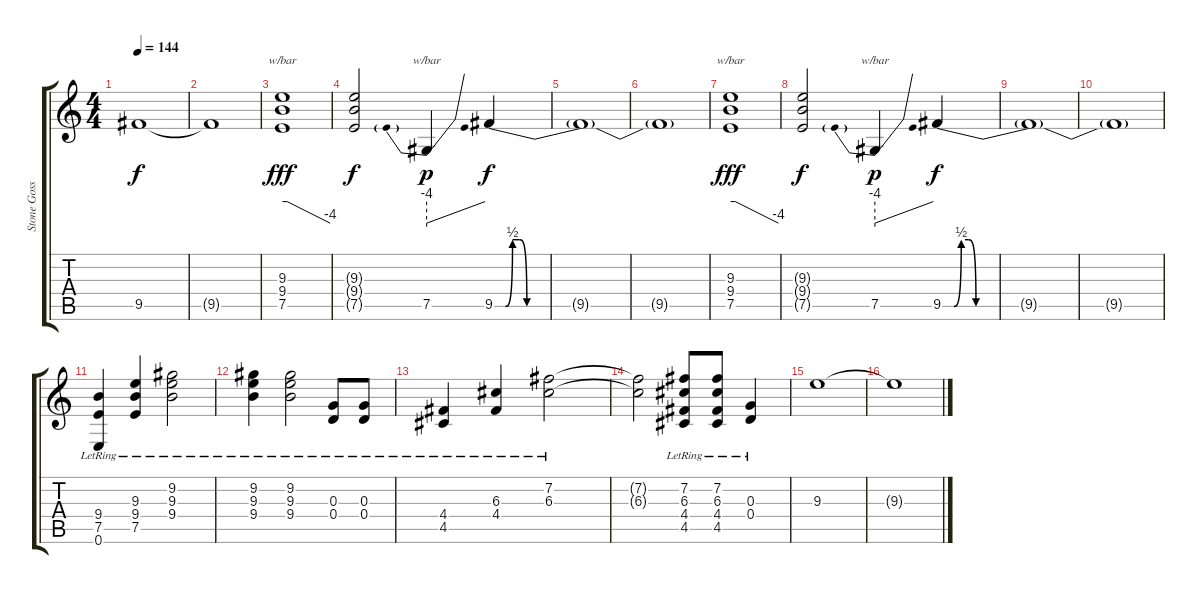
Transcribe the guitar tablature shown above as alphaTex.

\track ("Stone Gossard" "Stone Goss") {instrument overdrivenguitar}
\staff {score tabs}
\tuning (E4 B3 G3 D3 A2 E2) {hide}
\ts (4 4)
\tempo 144
\clef g2
\ks c
9.5{t}.1{dy f} |
9.5{t}.1 |
(9.3 9.4 7.5).1{tbe (custom default 0 0 6 0 60 -16) dy fff} |
(9.3{t} 9.4{t} 7.5{t}).2{dy f} 7.5.4{tbe (predivedive default 0 -16 60 0) dy p} 9.5{be (custom 0 0 3 0 5 2 7 2 9 0 60 0)}.4{dy f} |
9.5{t}.1 |
9.5{t}.1 |
(9.3 9.4 7.5).1{tbe (custom default 0 0 6 0 60 -16) dy fff} |
(9.3{t} 9.4{t} 7.5{t}).2{dy f} 7.5.4{tbe (predivedive default 0 -16 60 0) dy p} 9.5{be (custom 0 0 3 0 5 2 7 2 9 0 60 0)}.4{dy f} |
9.5{t}.1 |
9.5{t}.1 |
(9.4{lr} 7.5{lr} 0.6{lr}).4 (9.3{lr} 9.4{lr} 7.5{lr}).4 (9.2{lr} 9.3{lr} 9.4{lr}).2 |
(9.2{lr} 9.3{lr} 9.4{lr}).4 (9.2{lr} 9.3{lr} 9.4{lr}).2 (0.3{lr} 0.4{lr}).8 (0.3{lr} 0.4{lr}).8 |
(4.4{lr} 4.5{lr}).4 (6.3{lr} 4.4{lr}).4 (7.2{lr} 6.3{lr}).2 |
(7.2{t} 6.3{t}).2 (7.2{lr} 6.3{lr} 4.4{lr} 4.5{lr}).8 (7.2{lr} 6.3{lr} 4.4{lr} 4.5{lr}).8 (0.3{lr} 0.4{lr}).4 |
9.3.1 |
9.3{t}.1
